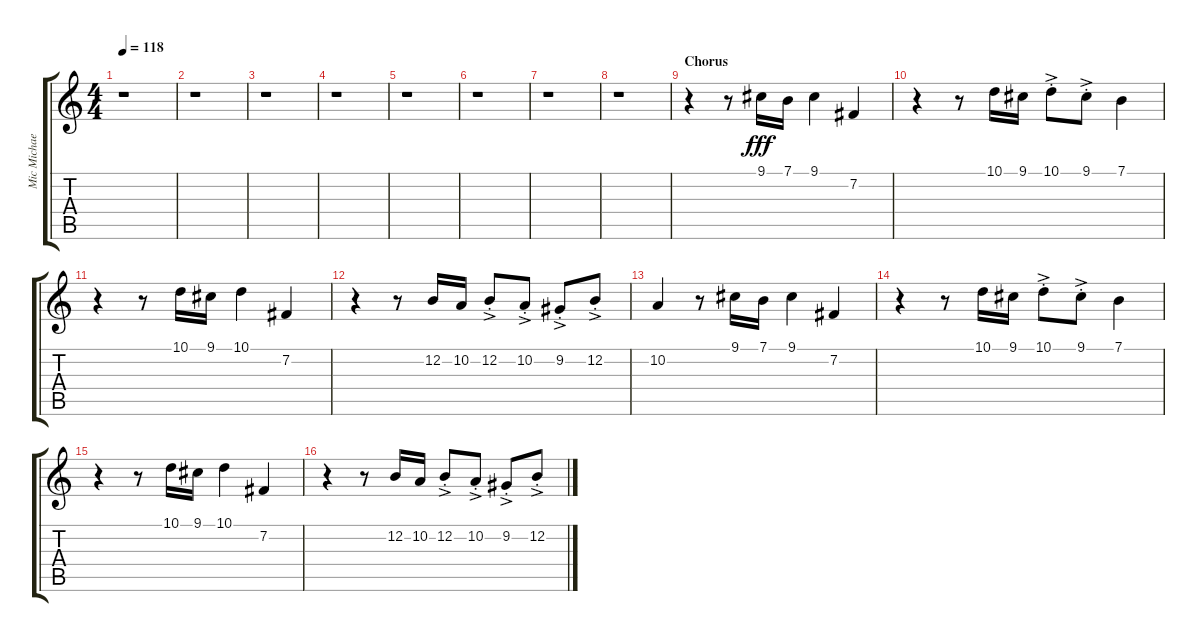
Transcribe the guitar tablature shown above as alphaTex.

\track ("Mic Michaeli - Roland JX-8P / Yamaha TX" "Mic Michae") {instrument synthbrass2}
\staff {score tabs}
\tuning (E4 B3 G3 D3 A2 E2) {hide}
\ts (4 4)
\tempo 118
\clef g2
\ks c
r.1{dy fff} |
r.1 |
r.1 |
r.1 |
r.1 |
r.1 |
r.1 |
r.1 |
\section ("" "Chorus")
r.4 r.8 9.1.16 7.1.16 9.1.4 7.2.4 |
r.4 r.8 10.1.16 9.1.16 10.1{ac st}.8 9.1{ac st}.8 7.1.4 |
r.4 r.8 10.1.16 9.1.16 10.1.4 7.2.4 |
r.4 r.8 12.2.16 10.2.16 12.2{ac st}.8 10.2{ac st}.8 9.2{ac st}.8 12.2{ac st}.8 |
10.2.4 r.8 9.1.16 7.1.16 9.1.4 7.2.4 |
r.4 r.8 10.1.16 9.1.16 10.1{ac st}.8 9.1{ac st}.8 7.1.4 |
r.4 r.8 10.1.16 9.1.16 10.1.4 7.2.4 |
r.4 r.8 12.2.16 10.2.16 12.2{ac st}.8 10.2{ac st}.8 9.2{ac st}.8 12.2{ac st}.8
